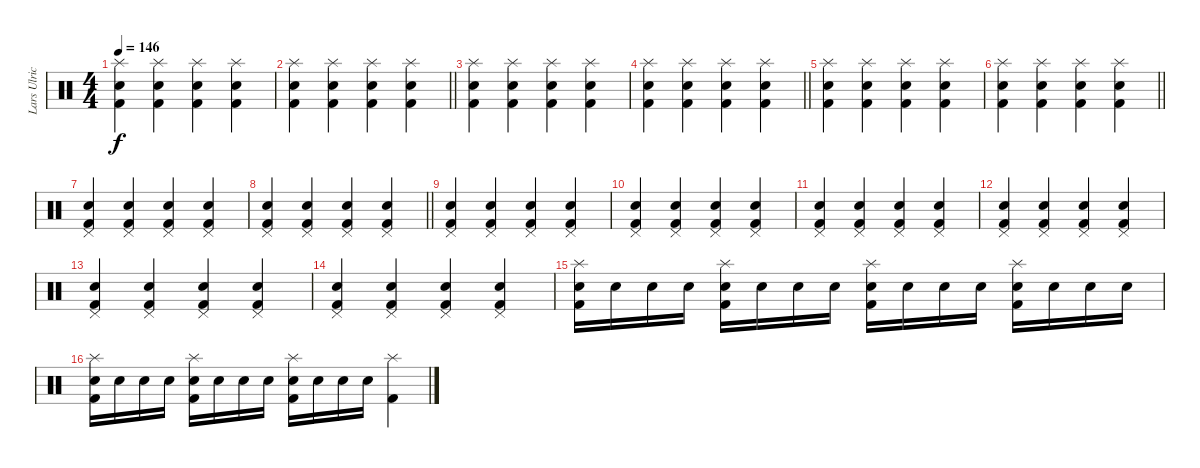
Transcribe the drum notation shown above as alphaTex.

\track ("Lars Ulrich" "Lars Ulric") {instrument percussion}
\staff {score}
\articulation defaults
\ts (4 4)
\tempo 146
\clef neutral
\ks c
("Splash (hit)" "Snare (hit) 2" "Kick (hit) 2").4{dy f} ("Splash (hit)" "Snare (hit) 2" "Kick (hit) 2").4 ("Splash (hit)" "Snare (hit) 2" "Kick (hit) 2").4 ("Splash (hit)" "Snare (hit) 2" "Kick (hit) 2").4 |
\barLineRight lightlight
("Splash (hit)" "Snare (hit) 2" "Kick (hit) 2").4 ("Splash (hit)" "Snare (hit) 2" "Kick (hit) 2").4 ("Splash (hit)" "Snare (hit) 2" "Kick (hit) 2").4 ("Splash (hit)" "Snare (hit) 2" "Kick (hit) 2").4 |
("Splash (hit)" "Snare (hit) 2" "Kick (hit) 2").4 ("Splash (hit)" "Snare (hit) 2" "Kick (hit) 2").4 ("Splash (hit)" "Snare (hit) 2" "Kick (hit) 2").4 ("Splash (hit)" "Snare (hit) 2" "Kick (hit) 2").4 |
\barLineRight lightlight
("Splash (hit)" "Snare (hit) 2" "Kick (hit) 2").4 ("Splash (hit)" "Snare (hit) 2" "Kick (hit) 2").4 ("Splash (hit)" "Snare (hit) 2" "Kick (hit) 2").4 ("Splash (hit)" "Snare (hit) 2" "Kick (hit) 2").4 |
("Splash (hit)" "Snare (hit) 2" "Kick (hit) 2").4 ("Splash (hit)" "Snare (hit) 2" "Kick (hit) 2").4 ("Splash (hit)" "Snare (hit) 2" "Kick (hit) 2").4 ("Splash (hit)" "Snare (hit) 2" "Kick (hit) 2").4 |
\barLineRight lightlight
("Splash (hit)" "Snare (hit) 2" "Kick (hit) 2").4 ("Splash (hit)" "Snare (hit) 2" "Kick (hit) 2").4 ("Splash (hit)" "Snare (hit) 2" "Kick (hit) 2").4 ("Splash (hit)" "Snare (hit) 2" "Kick (hit) 2").4 |
("Pedal Hi-Hat (hit)" "Snare (hit) 2" "Kick (hit) 2").4 ("Pedal Hi-Hat (hit)" "Snare (hit) 2" "Kick (hit) 2").4 ("Pedal Hi-Hat (hit)" "Snare (hit) 2" "Kick (hit) 2").4 ("Pedal Hi-Hat (hit)" "Snare (hit) 2" "Kick (hit) 2").4 |
\barLineRight lightlight
("Pedal Hi-Hat (hit)" "Snare (hit) 2" "Kick (hit) 2").4 ("Pedal Hi-Hat (hit)" "Snare (hit) 2" "Kick (hit) 2").4 ("Pedal Hi-Hat (hit)" "Snare (hit) 2" "Kick (hit) 2").4 ("Pedal Hi-Hat (hit)" "Snare (hit) 2" "Kick (hit) 2").4 |
("Pedal Hi-Hat (hit)" "Snare (hit) 2" "Kick (hit) 2").4 ("Pedal Hi-Hat (hit)" "Snare (hit) 2" "Kick (hit) 2").4 ("Pedal Hi-Hat (hit)" "Snare (hit) 2" "Kick (hit) 2").4 ("Pedal Hi-Hat (hit)" "Snare (hit) 2" "Kick (hit) 2").4 |
("Pedal Hi-Hat (hit)" "Snare (hit) 2" "Kick (hit) 2").4 ("Pedal Hi-Hat (hit)" "Snare (hit) 2" "Kick (hit) 2").4 ("Pedal Hi-Hat (hit)" "Snare (hit) 2" "Kick (hit) 2").4 ("Pedal Hi-Hat (hit)" "Snare (hit) 2" "Kick (hit) 2").4 |
("Pedal Hi-Hat (hit)" "Snare (hit) 2" "Kick (hit) 2").4 ("Pedal Hi-Hat (hit)" "Snare (hit) 2" "Kick (hit) 2").4 ("Pedal Hi-Hat (hit)" "Snare (hit) 2" "Kick (hit) 2").4 ("Pedal Hi-Hat (hit)" "Snare (hit) 2" "Kick (hit) 2").4 |
("Pedal Hi-Hat (hit)" "Snare (hit) 2" "Kick (hit) 2").4 ("Pedal Hi-Hat (hit)" "Snare (hit) 2" "Kick (hit) 2").4 ("Pedal Hi-Hat (hit)" "Snare (hit) 2" "Kick (hit) 2").4 ("Pedal Hi-Hat (hit)" "Snare (hit) 2" "Kick (hit) 2").4 |
("Pedal Hi-Hat (hit)" "Snare (hit) 2" "Kick (hit) 2").4 ("Pedal Hi-Hat (hit)" "Snare (hit) 2" "Kick (hit) 2").4 ("Pedal Hi-Hat (hit)" "Snare (hit) 2" "Kick (hit) 2").4 ("Pedal Hi-Hat (hit)" "Snare (hit) 2" "Kick (hit) 2").4 |
("Pedal Hi-Hat (hit)" "Snare (hit) 2" "Kick (hit) 2").4 ("Pedal Hi-Hat (hit)" "Snare (hit) 2" "Kick (hit) 2").4 ("Pedal Hi-Hat (hit)" "Snare (hit) 2" "Kick (hit) 2").4 ("Pedal Hi-Hat (hit)" "Snare (hit) 2" "Kick (hit) 2").4 |
("Splash (hit)" "Snare (hit) 2" "Kick (hit) 2").16 "Snare (hit) 2".16 "Snare (hit) 2".16 "Snare (hit) 2".16 ("Splash (hit)" "Snare (hit) 2" "Kick (hit) 2").16 "Snare (hit) 2".16 "Snare (hit) 2".16 "Snare (hit) 2".16 ("Splash (hit)" "Snare (hit) 2" "Kick (hit) 2").16 "Snare (hit) 2".16 "Snare (hit) 2".16 "Snare (hit) 2".16 ("Splash (hit)" "Snare (hit) 2" "Kick (hit) 2").16 "Snare (hit) 2".16 "Snare (hit) 2".16 "Snare (hit) 2".16 |
("Splash (hit)" "Snare (hit) 2" "Kick (hit) 2").16 "Snare (hit) 2".16 "Snare (hit) 2".16 "Snare (hit) 2".16 ("Splash (hit)" "Snare (hit) 2" "Kick (hit) 2").16 "Snare (hit) 2".16 "Snare (hit) 2".16 "Snare (hit) 2".16 ("Splash (hit)" "Snare (hit) 2" "Kick (hit) 2").16 "Snare (hit) 2".16 "Snare (hit) 2".16 "Snare (hit) 2".16 ("Splash (hit)" "Kick (hit) 2").4
